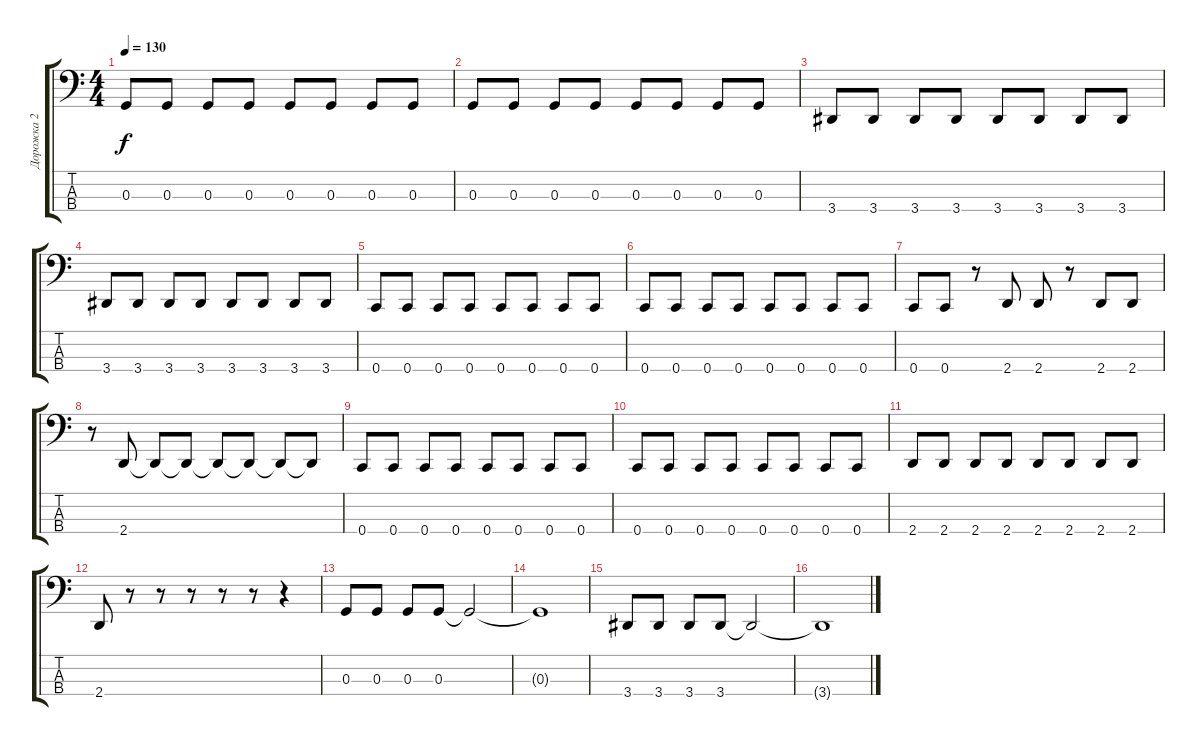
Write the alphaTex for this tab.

\track ("Дорожка 2" "Дорожка 2") {instrument electricbassfinger}
\staff {score tabs}
\tuning (F2 C2 G1 C1) {hide}
\ts (4 4)
\tempo 130
\clef f4
\ks c
0.3.8{dy f} 0.3.8 0.3.8 0.3.8 0.3.8 0.3.8 0.3.8 0.3.8 |
0.3.8 0.3.8 0.3.8 0.3.8 0.3.8 0.3.8 0.3.8 0.3.8 |
3.4.8 3.4.8 3.4.8 3.4.8 3.4.8 3.4.8 3.4.8 3.4.8 |
3.4.8 3.4.8 3.4.8 3.4.8 3.4.8 3.4.8 3.4.8 3.4.8 |
0.4.8 0.4.8 0.4.8 0.4.8 0.4.8 0.4.8 0.4.8 0.4.8 |
0.4.8 0.4.8 0.4.8 0.4.8 0.4.8 0.4.8 0.4.8 0.4.8 |
0.4.8 0.4.8 r.8 2.4.8 2.4.8 r.8 2.4.8 2.4.8 |
r.8 2.4.8 2.4{t}.8 2.4{t}.8 2.4{t}.8 2.4{t}.8 2.4{t}.8 2.4{t}.8 |
0.4.8 0.4.8 0.4.8 0.4.8 0.4.8 0.4.8 0.4.8 0.4.8 |
0.4.8 0.4.8 0.4.8 0.4.8 0.4.8 0.4.8 0.4.8 0.4.8 |
2.4.8 2.4.8 2.4.8 2.4.8 2.4.8 2.4.8 2.4.8 2.4.8 |
2.4.8 r.8 r.8 r.8 r.8 r.8 r.4 |
0.3.8 0.3.8 0.3.8 0.3.8 0.3{t}.2 |
0.3{t}.1 |
3.4.8 3.4.8 3.4.8 3.4.8 3.4{t}.2 |
3.4{t}.1
